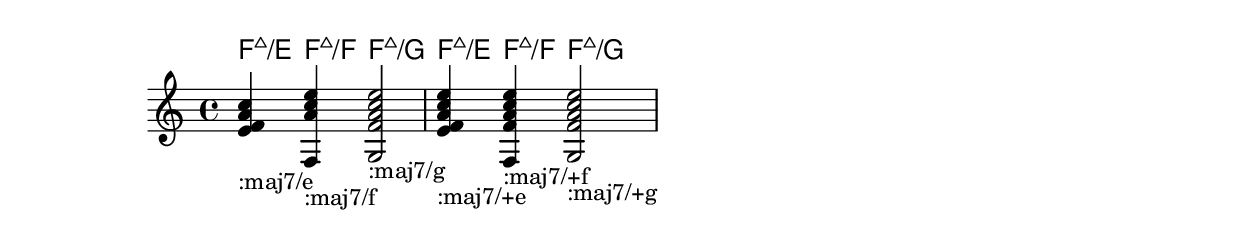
\version "2.14.0"

\header {

  texidoc = "In ignatzek inversions, a note is dropped down to act as the
bass note of the chord. Bass note may be also added explicitly.  
Above the staff: computed chord names. Below staff: entered chord name. 
"

}


bladidbla = \chordmode { 
  f4:maj7/e_":maj7/e" f:maj7/f_":maj7/f" f2:maj7/g_":maj7/g"
  f4:maj7/+e_":maj7/+e" f:maj7/+f_":maj7/+f" f2:maj7/+g_":maj7/+g"
}

<<
  \context ChordNames \bladidbla
  \context Voice \bladidbla
>>
